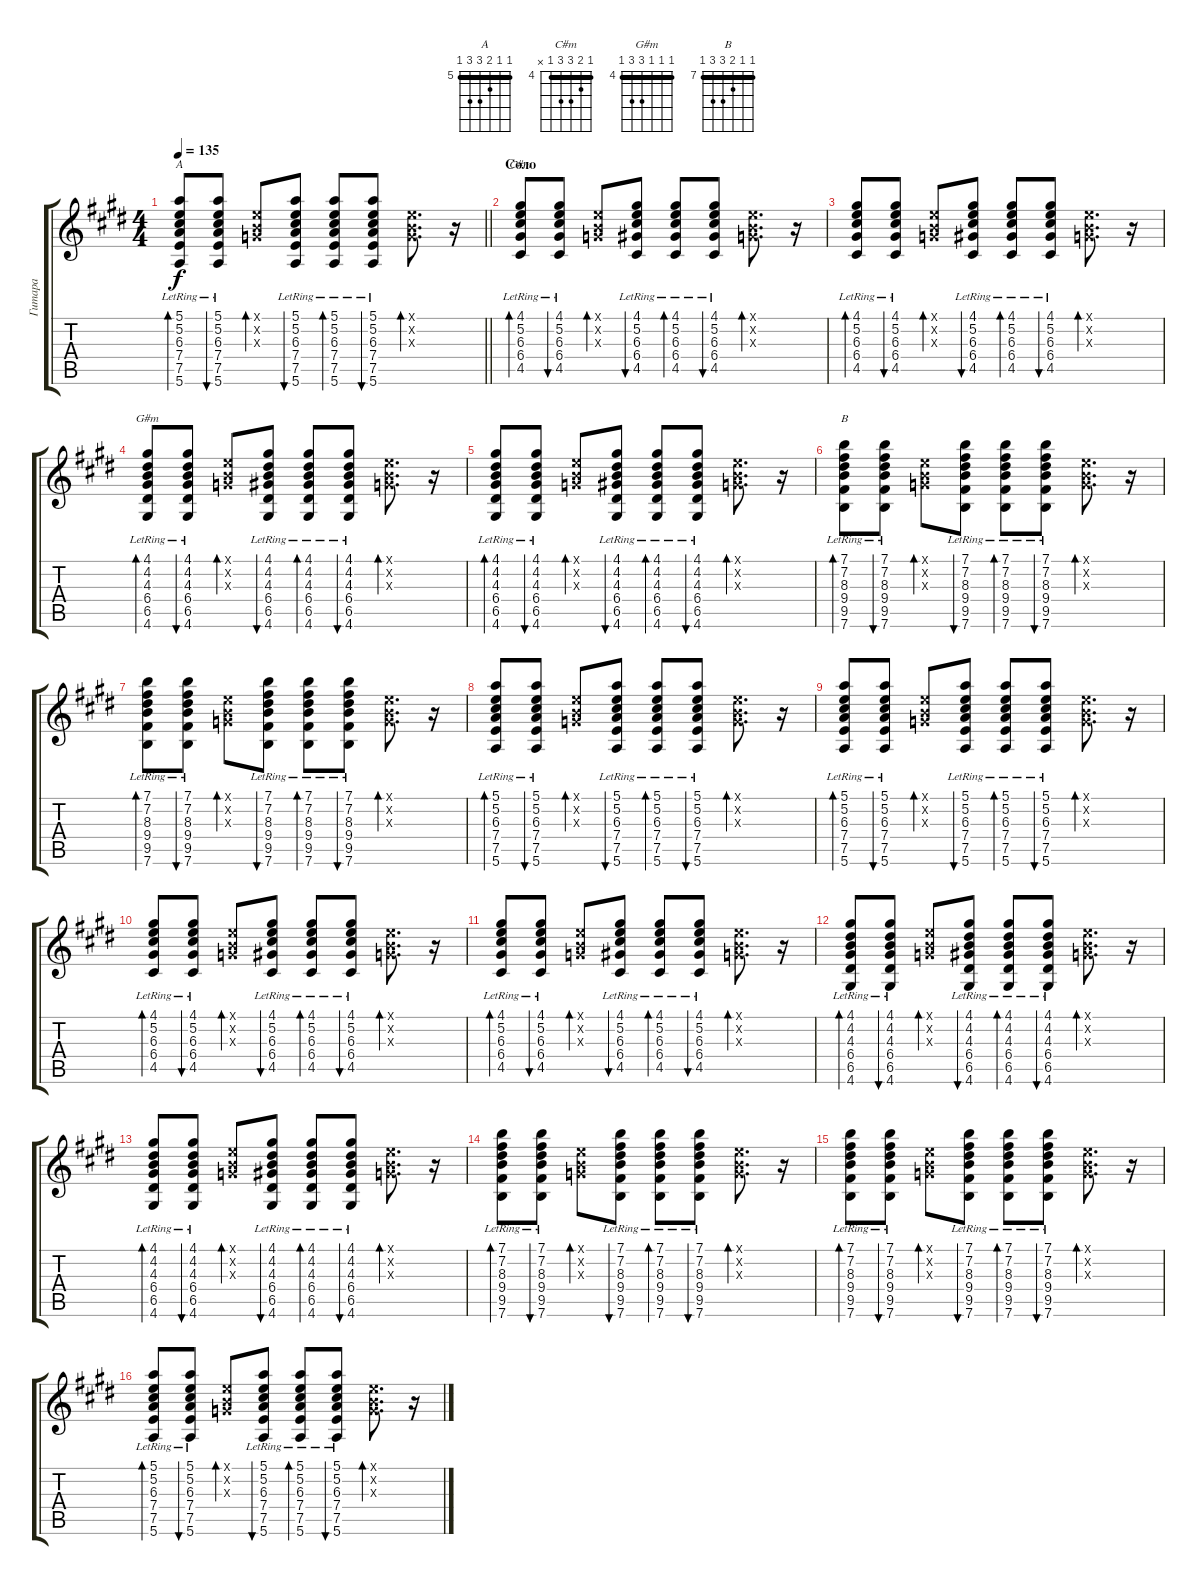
\track ("Гитара" "Гитара") {instrument acousticguitarsteel}
\staff {score tabs}
\tuning (E4 B3 G3 D3 A2 E2) {hide}
\chord ("A" 5 5 6 7 7 5) {firstfret 5 barre 5}
\chord ("C#m" 4 5 6 6 4 x) {firstfret 4 barre 4}
\chord ("G#m" 4 4 4 6 6 4) {firstfret 4 barre 4}
\chord ("B" 7 7 8 9 9 7) {firstfret 7 barre 7}
\ts (4 4)
\tempo 135
\clef g2
\barLineRight lightlight
\ks c#minor
(5.1{lr} 5.2{lr} 6.3{lr} 7.4{lr} 7.5{lr} 5.6{lr}).8{bd 60 ch "A" dy f} (5.1{lr} 5.2{lr} 6.3{lr} 7.4{lr} 7.5{lr} 5.6{lr}).8{bu 60} (0.1{x} 0.2{x} 0.3{x}).8{bd 60} (5.1{lr} 5.2{lr} 6.3{lr} 7.4{lr} 7.5{lr} 5.6{lr}).8{bu 60} (5.1{lr} 5.2{lr} 6.3{lr} 7.4{lr} 7.5{lr} 5.6{lr}).8{bd 60} (5.1{lr} 5.2{lr} 6.3{lr} 7.4{lr} 7.5{lr} 5.6{lr}).8{bu 60} (0.1{x} 0.2{x} 0.3{x}).8{d bd 60} r.16 |
\section ("" "Соло")
(4.1{lr} 5.2{lr} 6.3{lr} 6.4{lr} 4.5{lr}).8{bd 60 ch "C#m"} (4.1{lr} 5.2{lr} 6.3{lr} 6.4{lr} 4.5{lr}).8{bu 60} (0.1{x} 0.2{x} 0.3{x}).8{bd 60} (4.1{lr} 5.2{lr} 6.3{lr} 6.4{lr} 4.5{lr}).8{bu 60} (4.1{lr} 5.2{lr} 6.3{lr} 6.4{lr} 4.5{lr}).8{bd 60} (4.1{lr} 5.2{lr} 6.3{lr} 6.4{lr} 4.5{lr}).8{bu 60} (0.1{x} 0.2{x} 0.3{x}).8{d bd 60} r.16 |
(4.1{lr} 5.2{lr} 6.3{lr} 6.4{lr} 4.5{lr}).8{bd 60} (4.1{lr} 5.2{lr} 6.3{lr} 6.4{lr} 4.5{lr}).8{bu 60} (0.1{x} 0.2{x} 0.3{x}).8{bd 60} (4.1{lr} 5.2{lr} 6.3{lr} 6.4{lr} 4.5{lr}).8{bu 60} (4.1{lr} 5.2{lr} 6.3{lr} 6.4{lr} 4.5{lr}).8{bd 60} (4.1{lr} 5.2{lr} 6.3{lr} 6.4{lr} 4.5{lr}).8{bu 60} (0.1{x} 0.2{x} 0.3{x}).8{d bd 60} r.16 |
(4.1{lr} 4.2{lr} 4.3{lr} 6.4{lr} 6.5{lr} 4.6{lr}).8{bd 60 ch "G#m"} (4.1{lr} 4.2{lr} 4.3{lr} 6.4{lr} 6.5{lr} 4.6{lr}).8{bu 60} (0.1{x} 0.2{x} 0.3{x}).8{bd 60} (4.1{lr} 4.2{lr} 4.3{lr} 6.4{lr} 6.5{lr} 4.6{lr}).8{bu 60} (4.1{lr} 4.2{lr} 4.3{lr} 6.4{lr} 6.5{lr} 4.6{lr}).8{bd 60} (4.1{lr} 4.2{lr} 4.3{lr} 6.4{lr} 6.5{lr} 4.6{lr}).8{bu 60} (0.1{x} 0.2{x} 0.3{x}).8{d bd 60} r.16 |
(4.1{lr} 4.2{lr} 4.3{lr} 6.4{lr} 6.5{lr} 4.6{lr}).8{bd 60} (4.1{lr} 4.2{lr} 4.3{lr} 6.4{lr} 6.5{lr} 4.6{lr}).8{bu 60} (0.1{x} 0.2{x} 0.3{x}).8{bd 60} (4.1{lr} 4.2{lr} 4.3{lr} 6.4{lr} 6.5{lr} 4.6{lr}).8{bu 60} (4.1{lr} 4.2{lr} 4.3{lr} 6.4{lr} 6.5{lr} 4.6{lr}).8{bd 60} (4.1{lr} 4.2{lr} 4.3{lr} 6.4{lr} 6.5{lr} 4.6{lr}).8{bu 60} (0.1{x} 0.2{x} 0.3{x}).8{d bd 60} r.16 |
(7.1{lr} 7.2{lr} 8.3{lr} 9.4{lr} 9.5{lr} 7.6{lr}).8{bd 60 ch "B"} (7.1{lr} 7.2{lr} 8.3{lr} 9.4{lr} 9.5{lr} 7.6{lr}).8{bu 60} (0.1{x} 0.2{x} 0.3{x}).8{bd 60} (7.1{lr} 7.2{lr} 8.3{lr} 9.4{lr} 9.5{lr} 7.6{lr}).8{bu 60} (7.1{lr} 7.2{lr} 8.3{lr} 9.4{lr} 9.5{lr} 7.6{lr}).8{bd 60} (7.1{lr} 7.2{lr} 8.3{lr} 9.4{lr} 9.5{lr} 7.6{lr}).8{bu 60} (0.1{x} 0.2{x} 0.3{x}).8{d bd 60} r.16 |
(7.1{lr} 7.2{lr} 8.3{lr} 9.4{lr} 9.5{lr} 7.6{lr}).8{bd 60} (7.1{lr} 7.2{lr} 8.3{lr} 9.4{lr} 9.5{lr} 7.6{lr}).8{bu 60} (0.1{x} 0.2{x} 0.3{x}).8{bd 60} (7.1{lr} 7.2{lr} 8.3{lr} 9.4{lr} 9.5{lr} 7.6{lr}).8{bu 60} (7.1{lr} 7.2{lr} 8.3{lr} 9.4{lr} 9.5{lr} 7.6{lr}).8{bd 60} (7.1{lr} 7.2{lr} 8.3{lr} 9.4{lr} 9.5{lr} 7.6{lr}).8{bu 60} (0.1{x} 0.2{x} 0.3{x}).8{d bd 60} r.16 |
(5.1{lr} 5.2{lr} 6.3{lr} 7.4{lr} 7.5{lr} 5.6{lr}).8{bd 60} (5.1{lr} 5.2{lr} 6.3{lr} 7.4{lr} 7.5{lr} 5.6{lr}).8{bu 60} (0.1{x} 0.2{x} 0.3{x}).8{bd 60} (5.1{lr} 5.2{lr} 6.3{lr} 7.4{lr} 7.5{lr} 5.6{lr}).8{bu 60} (5.1{lr} 5.2{lr} 6.3{lr} 7.4{lr} 7.5{lr} 5.6{lr}).8{bd 60} (5.1{lr} 5.2{lr} 6.3{lr} 7.4{lr} 7.5{lr} 5.6{lr}).8{bu 60} (0.1{x} 0.2{x} 0.3{x}).8{d bd 60} r.16 |
(5.1{lr} 5.2{lr} 6.3{lr} 7.4{lr} 7.5{lr} 5.6{lr}).8{bd 60} (5.1{lr} 5.2{lr} 6.3{lr} 7.4{lr} 7.5{lr} 5.6{lr}).8{bu 60} (0.1{x} 0.2{x} 0.3{x}).8{bd 60} (5.1{lr} 5.2{lr} 6.3{lr} 7.4{lr} 7.5{lr} 5.6{lr}).8{bu 60} (5.1{lr} 5.2{lr} 6.3{lr} 7.4{lr} 7.5{lr} 5.6{lr}).8{bd 60} (5.1{lr} 5.2{lr} 6.3{lr} 7.4{lr} 7.5{lr} 5.6{lr}).8{bu 60} (0.1{x} 0.2{x} 0.3{x}).8{d bd 60} r.16 |
(4.1{lr} 5.2{lr} 6.3{lr} 6.4{lr} 4.5{lr}).8{bd 60} (4.1{lr} 5.2{lr} 6.3{lr} 6.4{lr} 4.5{lr}).8{bu 60} (0.1{x} 0.2{x} 0.3{x}).8{bd 60} (4.1{lr} 5.2{lr} 6.3{lr} 6.4{lr} 4.5{lr}).8{bu 60} (4.1{lr} 5.2{lr} 6.3{lr} 6.4{lr} 4.5{lr}).8{bd 60} (4.1{lr} 5.2{lr} 6.3{lr} 6.4{lr} 4.5{lr}).8{bu 60} (0.1{x} 0.2{x} 0.3{x}).8{d bd 60} r.16 |
(4.1{lr} 5.2{lr} 6.3{lr} 6.4{lr} 4.5{lr}).8{bd 60} (4.1{lr} 5.2{lr} 6.3{lr} 6.4{lr} 4.5{lr}).8{bu 60} (0.1{x} 0.2{x} 0.3{x}).8{bd 60} (4.1{lr} 5.2{lr} 6.3{lr} 6.4{lr} 4.5{lr}).8{bu 60} (4.1{lr} 5.2{lr} 6.3{lr} 6.4{lr} 4.5{lr}).8{bd 60} (4.1{lr} 5.2{lr} 6.3{lr} 6.4{lr} 4.5{lr}).8{bu 60} (0.1{x} 0.2{x} 0.3{x}).8{d bd 60} r.16 |
(4.1{lr} 4.2{lr} 4.3{lr} 6.4{lr} 6.5{lr} 4.6{lr}).8{bd 60} (4.1{lr} 4.2{lr} 4.3{lr} 6.4{lr} 6.5{lr} 4.6{lr}).8{bu 60} (0.1{x} 0.2{x} 0.3{x}).8{bd 60} (4.1{lr} 4.2{lr} 4.3{lr} 6.4{lr} 6.5{lr} 4.6{lr}).8{bu 60} (4.1{lr} 4.2{lr} 4.3{lr} 6.4{lr} 6.5{lr} 4.6{lr}).8{bd 60} (4.1{lr} 4.2{lr} 4.3{lr} 6.4{lr} 6.5{lr} 4.6{lr}).8{bu 60} (0.1{x} 0.2{x} 0.3{x}).8{d bd 60} r.16 |
(4.1{lr} 4.2{lr} 4.3{lr} 6.4{lr} 6.5{lr} 4.6{lr}).8{bd 60} (4.1{lr} 4.2{lr} 4.3{lr} 6.4{lr} 6.5{lr} 4.6{lr}).8{bu 60} (0.1{x} 0.2{x} 0.3{x}).8{bd 60} (4.1{lr} 4.2{lr} 4.3{lr} 6.4{lr} 6.5{lr} 4.6{lr}).8{bu 60} (4.1{lr} 4.2{lr} 4.3{lr} 6.4{lr} 6.5{lr} 4.6{lr}).8{bd 60} (4.1{lr} 4.2{lr} 4.3{lr} 6.4{lr} 6.5{lr} 4.6{lr}).8{bu 60} (0.1{x} 0.2{x} 0.3{x}).8{d bd 60} r.16 |
(7.1{lr} 7.2{lr} 8.3{lr} 9.4{lr} 9.5{lr} 7.6{lr}).8{bd 60} (7.1{lr} 7.2{lr} 8.3{lr} 9.4{lr} 9.5{lr} 7.6{lr}).8{bu 60} (0.1{x} 0.2{x} 0.3{x}).8{bd 60} (7.1{lr} 7.2{lr} 8.3{lr} 9.4{lr} 9.5{lr} 7.6{lr}).8{bu 60} (7.1{lr} 7.2{lr} 8.3{lr} 9.4{lr} 9.5{lr} 7.6{lr}).8{bd 60} (7.1{lr} 7.2{lr} 8.3{lr} 9.4{lr} 9.5{lr} 7.6{lr}).8{bu 60} (0.1{x} 0.2{x} 0.3{x}).8{d bd 60} r.16 |
(7.1{lr} 7.2{lr} 8.3{lr} 9.4{lr} 9.5{lr} 7.6{lr}).8{bd 60} (7.1{lr} 7.2{lr} 8.3{lr} 9.4{lr} 9.5{lr} 7.6{lr}).8{bu 60} (0.1{x} 0.2{x} 0.3{x}).8{bd 60} (7.1{lr} 7.2{lr} 8.3{lr} 9.4{lr} 9.5{lr} 7.6{lr}).8{bu 60} (7.1{lr} 7.2{lr} 8.3{lr} 9.4{lr} 9.5{lr} 7.6{lr}).8{bd 60} (7.1{lr} 7.2{lr} 8.3{lr} 9.4{lr} 9.5{lr} 7.6{lr}).8{bu 60} (0.1{x} 0.2{x} 0.3{x}).8{d bd 60} r.16 |
(5.1{lr} 5.2{lr} 6.3{lr} 7.4{lr} 7.5{lr} 5.6{lr}).8{bd 60} (5.1{lr} 5.2{lr} 6.3{lr} 7.4{lr} 7.5{lr} 5.6{lr}).8{bu 60} (0.1{x} 0.2{x} 0.3{x}).8{bd 60} (5.1{lr} 5.2{lr} 6.3{lr} 7.4{lr} 7.5{lr} 5.6{lr}).8{bu 60} (5.1{lr} 5.2{lr} 6.3{lr} 7.4{lr} 7.5{lr} 5.6{lr}).8{bd 60} (5.1{lr} 5.2{lr} 6.3{lr} 7.4{lr} 7.5{lr} 5.6{lr}).8{bu 60} (0.1{x} 0.2{x} 0.3{x}).8{d bd 60} r.16
